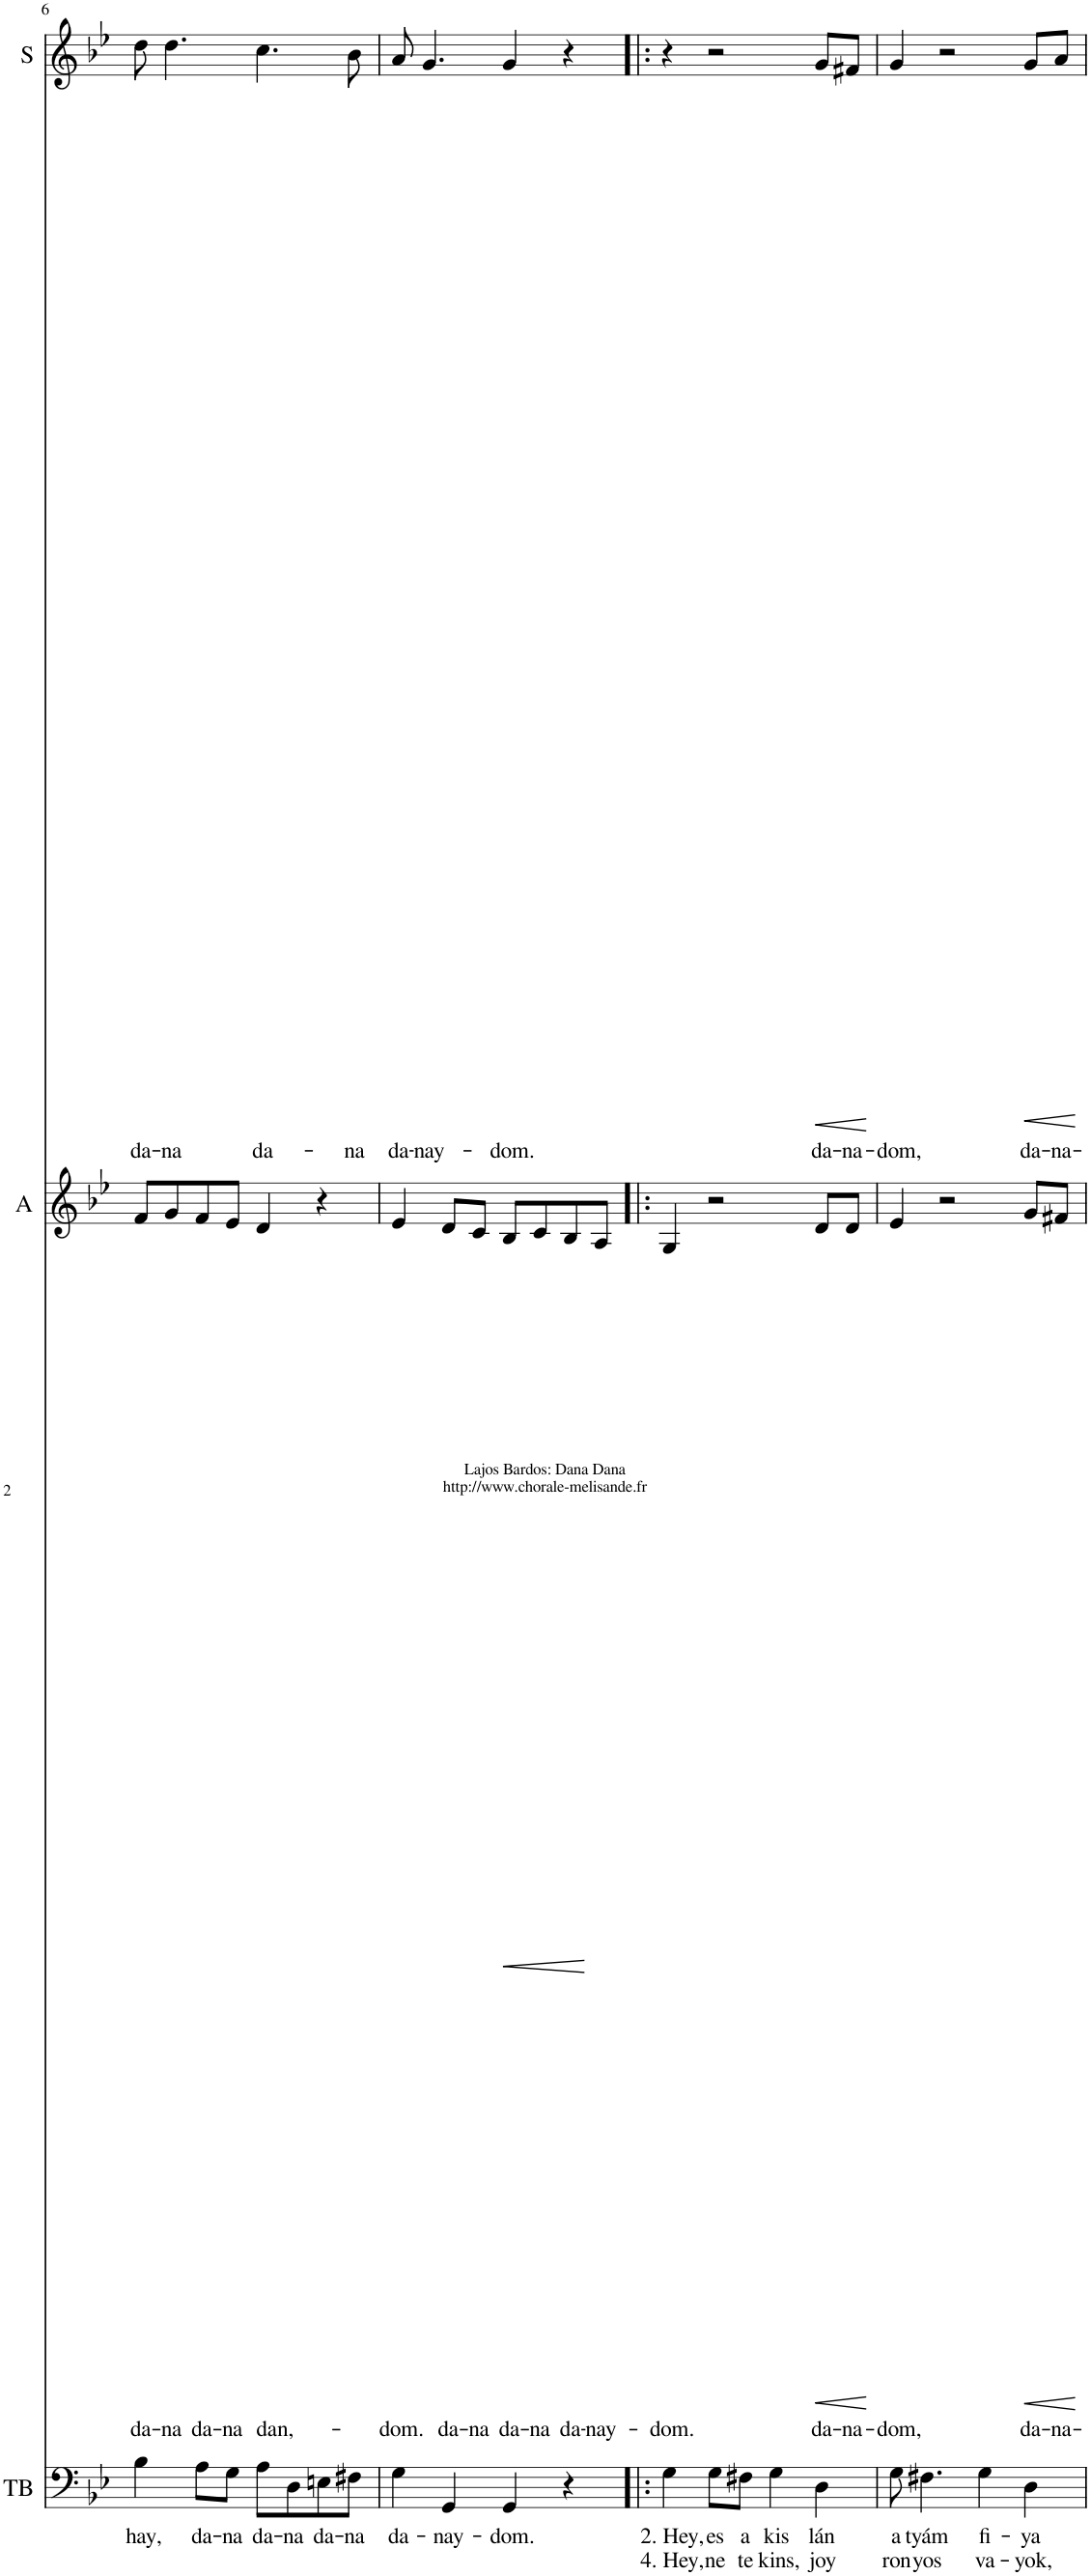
**kern	**text	**text	**kern	**text	**dynam	**kern	**text	**dynam
*part3	*part3	*part3	*part2	*part2	*part2	*part1	*part1	*part1
*staff3	*staff3	*staff3	*staff2	*staff2	*staff2	*staff1	*staff1	*staff1
*I"TB	*	*	*I"A	*	*	*I"S	*	*
*I'TB	*	*	*I'A	*	*	*I'S	*	*
!!LO:PB:g=z
*clefF4	*	*	*clefG2	*	*	*clefG2	*	*
*k[b-e-]	*	*	*k[b-e-]	*	*	*k[b-e-]	*	*
*M4/4	*	*	*M4/4	*	*	*M4/4	*	*
=6	=6	=6	=6	=6	=6	=6	=6	=6
!	!LO:LY:b	!	!	!LO:LY:b	!	!	!LO:LY:b	!
4B-\	hay,	.	8f/L	da-	.	8dd\	da-	.
!	!	!	!	!LO:LY:b	!	!	!LO:LY:b	!
.	.	.	8g/	-na	.	4.dd\	-na	.
!	!LO:LY:b	!	!	!LO:LY:b	!	!	!	!
8A\L	da-	.	8f/	da-	.	.	.	.
!	!LO:LY:b	!	!	!LO:LY:b	!	!	!	!
8G\J	-na	.	8e-/J	-na	.	.	.	.
!	!LO:LY:b	!	!	!LO:LY:b	!	!	!LO:LY:b	!
8A\L	da-	.	4d/	dan,-	.	4.cc\	da-	.
!	!LO:LY:b	!	!	!	!	!	!	!
8D\	-na	.	.	.	.	.	.	.
!	!LO:LY:b	!	!	!	!	!	!	!
8En\	da-	.	4r	.	.	.	.	.
!	!LO:LY:b	!	!	!	!	!	!LO:LY:b	!
8F#X\J	-na	.	.	.	.	8b-\	-na	.
=7	=7	=7	=7	=7	=7	=7	=7	=7
!	!LO:LY:b	!	!	!LO:LY:b	!	!	!LO:LY:b	!
4G\	da-	.	4e-/	-dom.	.	8a/	da-	.
!	!	!	!	!	!	!	!LO:LY:b	!
.	.	.	.	.	.	4.g/	-nay-	.
!	!LO:LY:b	!	!	!LO:LY:b	!	!	!	!
4GG/	-nay-	.	8d/L	da-	.	.	.	.
!	!	!	!	!LO:LY:b	!	!	!	!
.	.	.	8c/J	-na	.	.	.	.
!	!LO:LY:b	!	!	!LO:LY:b	!LO:HP:b	!	!LO:LY:b	!
4GG/	-dom.	.	8B-/L	da-	<	4g/	-dom.	.
!	!	!	!	!LO:LY:b	!	!	!	!
.	.	.	8c/	-na	.	.	.	.
!	!	!	!	!LO:LY:b	!	!	!	!
4r	.	.	8B-/	da-	.	4r	.	.
!	!	!	!	!LO:LY:b	!	!	!	!
.	.	.	8A/J	-nay-	[	.	.	.
=8!|:	=8!|:	=8!|:	=8!|:	=8!|:	=8!|:	=8!|:	=8!|:	=8!|:
!	!LO:LY:b	!LO:LY:b	!	!LO:LY:b	!	!	!	!
4G\	2. Hey,	4. Hey,	4G/	-dom.	.	4r	.	.
!	!LO:LY:b	!LO:LY:b	!	!	!	!	!	!
8G\L	es	ne	2r	.	.	2r	.	.
!	!LO:LY:b	!LO:LY:b	!	!	!	!	!	!
8F#X\J	a	te	.	.	.	.	.	.
!	!LO:LY:b	!LO:LY:b	!	!	!	!	!	!
4G\	kis	kins,	.	.	.	.	.	.
!	!LO:LY:b	!LO:LY:b	!	!LO:LY:b	!LO:HP:b	!	!LO:LY:b	!LO:HP:b
4D\	lán	joy	8d/L	da-	<	8g/L	da-	<
!	!	!	!	!LO:LY:b	!	!	!LO:LY:b	!
.	.	.	8d/J	-na-	.	8f#X/J	-na-	.
.	.	.	.	.	[	.	.	[
=9	=9	=9	=9	=9	=9	=9	=9	=9
!	!LO:LY:b	!LO:LY:b	!	!LO:LY:b	!	!	!LO:LY:b	!
8G\	a-	ron-	4e-/	-dom,	.	4g/	-dom,	.
!	!LO:LY:b	!LO:LY:b	!	!	!	!	!	!
4.F#X\	-tyám	-yos	.	.	.	.	.	.
.	.	.	2r	.	.	2r	.	.
!	!LO:LY:b	!LO:LY:b	!	!	!	!	!	!
4G\	fi-	va-	.	.	.	.	.	.
!	!LO:LY:b	!LO:LY:b	!	!LO:LY:b	!LO:HP:b	!	!LO:LY:b	!LO:HP:b
4D\	-ya	-yok,	8g/L	da-	<	8g/L	da-	<
!	!	!	!	!LO:LY:b	!	!	!LO:LY:b	!
.	.	.	8f#X/J	-na-	.	8a/J	-na-	.
.	.	.	.	.	[	.	.	[
=	=	=	=	=	=	=	=	=
*-	*-	*-	*-	*-	*-	*-	*-	*-
